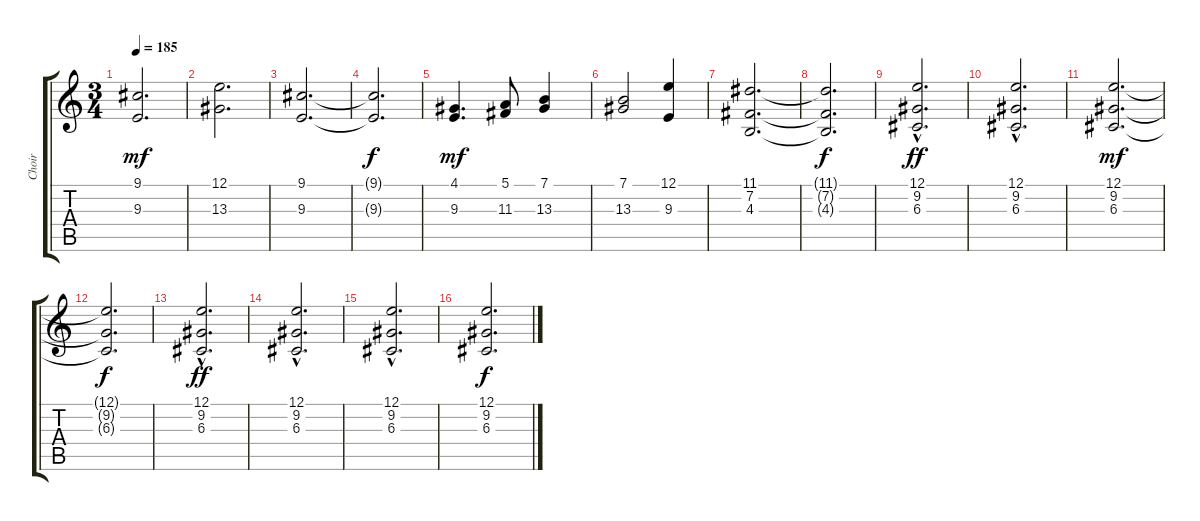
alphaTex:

\track ("Choir" "Choir") {instrument choiraahs}
\staff {score tabs}
\tuning (E4 B3 G3 D3 A2 E2) {hide}
\ts (3 4)
\tempo 185
\clef g2
\ks c
(9.1 9.3).2{d dy mf} |
(12.1 13.3).2{d} |
(9.1 9.3).2{d} |
(9.1{t} 9.3{t}).2{d dy f} |
(4.1 9.3).4{d dy mf} (5.1 11.3).8 (7.1 13.3).4 |
(7.1 13.3).2 (12.1 9.3).4 |
(11.1 7.2 4.3).2{d} |
(11.1{t} 7.2{t} 4.3{t}).2{d dy f} |
(12.1{hac} 9.2{hac} 6.3{hac}).2{d dy ff} |
(12.1{hac} 9.2{hac} 6.3{hac}).2{d} |
(12.1 9.2 6.3).2{d dy mf} |
(12.1{t} 9.2{t} 6.3{t}).2{d dy f} |
(12.1{hac} 9.2{hac} 6.3{hac}).2{d dy ff} |
(12.1{hac} 9.2{hac} 6.3{hac}).2{d} |
(12.1{hac} 9.2{hac} 6.3{hac}).2{d} |
(12.1 9.2 6.3).2{d dy f}
